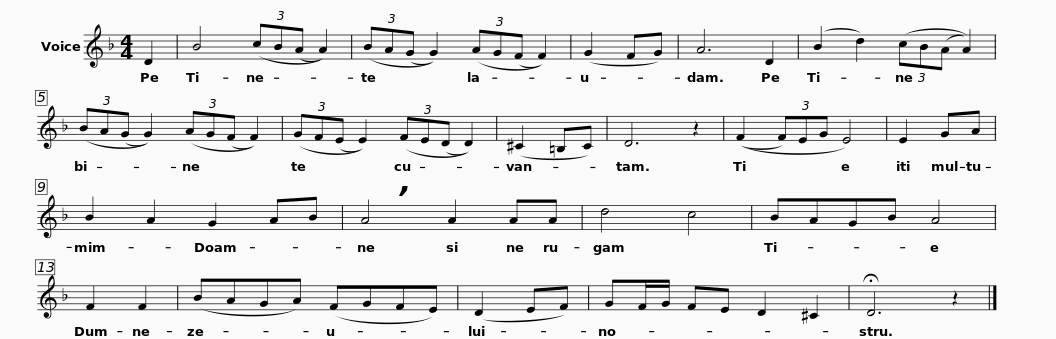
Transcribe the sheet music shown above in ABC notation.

X:1
L:1/8
M:4/4
I:linebreak $
K:F
V:1 treble
V:1
 D2 | B4 (3(cB(A A2)) | (3(BA(G G2)) (3(AG(F F2)) | (G2 FG) | A6 D2 | %5
 (B2 d2) (3(cB(A A2)) | (3(BA(G G2)) (3(AG(F F2)) |$ (3(GF(E E2)) (3(FE(D D2)) | (^C2 =B,C) | D6 z2 | %10
 ((F2 (3F)EG E4) | E2 GA | B2 A2 G2 AB | !breath!A4 A2 AA | d4 c4 |$ %15
 BAGB A4 | F2 F2 | (BAGA) (FGFE) | (D2 EF) | GF/G/ FE D2 ^C2 | %20
 !fermata!D6 z2 |] %21
